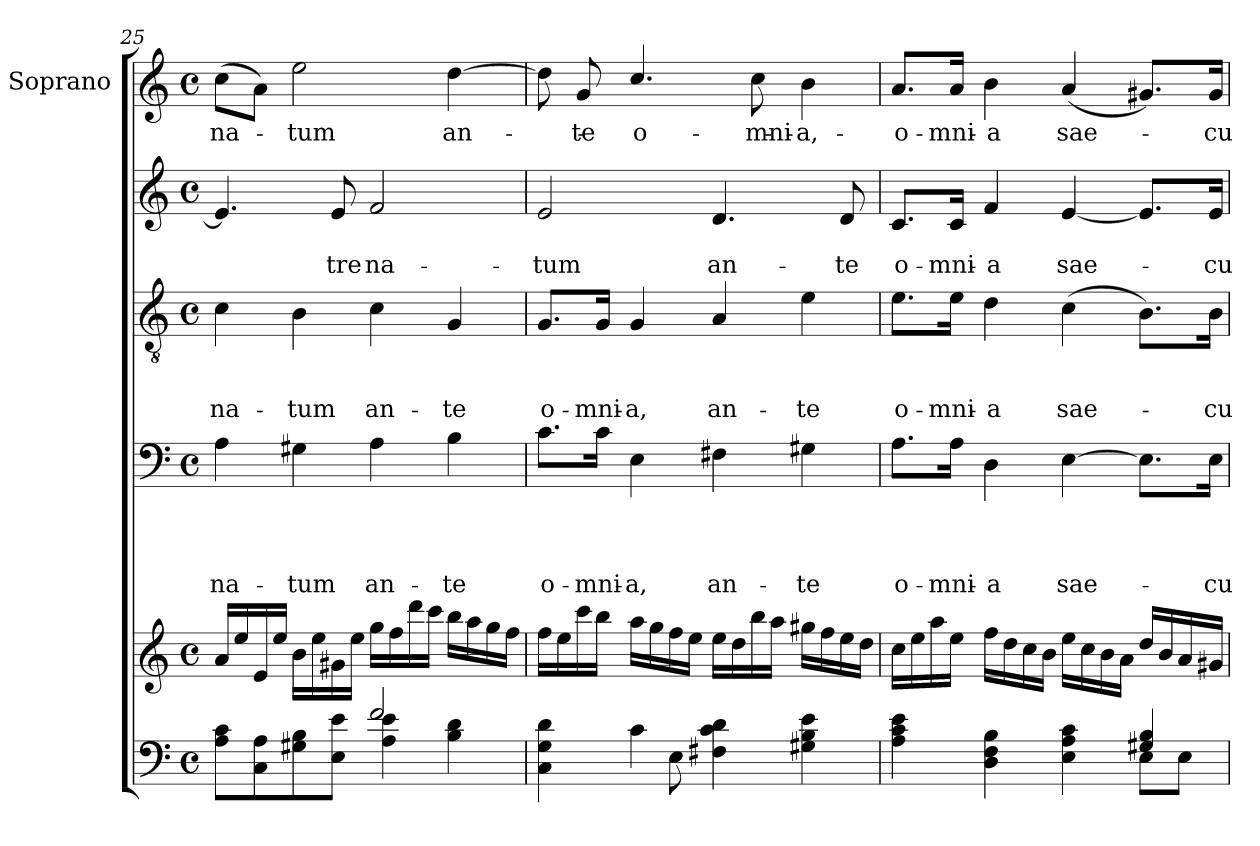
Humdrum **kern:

**kern	**kern	**kern	**text	**text	**text	**text	**kern	**text	**text	**text	**kern	**text	**text	**kern	**text
*part6	*part5	*part4	*part4	*part4	*part4	*part4	*part3	*part3	*part3	*part3	*part2	*part2	*part2	*part1	*part1
*staff6	*staff5	*staff4	*staff4	*staff4	*staff4	*staff4	*staff3	*staff3	*staff3	*staff3	*staff2	*staff2	*staff2	*staff1	*staff1
*	*	*	*	*	*	*	*	*	*	*	*	*	*	*I"Soprano	*
!!LO:PB:g=z
*clefF4	*clefG2	*clefF4	*	*	*	*	*clefGv2	*	*	*	*clefG2	*	*	*clefG2	*
*k[]	*k[]	*k[]	*	*	*	*	*k[]	*	*	*	*k[]	*	*	*k[]	*
*C:	*C:	*C:	*	*	*	*	*C:	*	*	*	*C:	*	*	*C:	*
*M4/4	*M4/4	*M4/4	*	*	*	*	*M4/4	*	*	*	*M4/4	*	*	*M4/4	*
*met(c)	*met(c)	*met(c)	*	*	*	*	*met(c)	*	*	*	*met(c)	*	*	*met(c)	*
=25	=25	=25	=25	=25	=25	=25	=25	=25	=25	=25	=25	=25	=25	=25	=25
*^	*	*	*	*	*	*	*	*	*	*	*	*	*	*	*
!	!	!	!	!	!	!	!LO:LY:b	!	!	!	!LO:LY:b	!	!	!	!	!LO:LY:b
8A\ 8c\L	2ryy	16a/LL	4A\	.	.	.	na-	4c\	.	.	na-	4.e/]	.	.	(>8cc\L	na-
.	.	16ee/	.	.	.	.	.	.	.	.	.	.	.	.	.	.
8C\ 8A\	.	16e/	.	.	.	.	.	.	.	.	.	.	.	.	8a\J)	.
.	.	16ee/JJ	.	.	.	.	.	.	.	.	.	.	.	.	.	.
!	!	!	!	!	!	!	!LO:LY:b	!	!	!	!LO:LY:b	!	!	!	!	!LO:LY:b
8G#X\ 8B\	.	16b\LL	4G#X\	.	.	.	-tum	4B\	.	.	-tum	.	.	.	2ee\	-tum
.	.	16ee\	.	.	.	.	.	.	.	.	.	.	.	.	.	.
!	!	!	!	!	!	!	!	!	!	!	!	!	!	!LO:LY:b	!	!
8E\ 8e\J	.	16g#X\	.	.	.	.	.	.	.	.	.	8e/	.	-tre	.	.
.	.	16ee\JJ	.	.	.	.	.	.	.	.	.	.	.	.	.	.
!	!	!	!	!	!	!	!LO:LY:b	!	!	!	!LO:LY:b	!	!	!LO:LY:b	!	!
2f/	4A\ 4e\	16gg\LL	4A\	.	.	.	an-	4c\	.	.	an-	2f/	.	na-	.	.
.	.	16ff\	.	.	.	.	.	.	.	.	.	.	.	.	.	.
.	.	16ddd\	.	.	.	.	.	.	.	.	.	.	.	.	.	.
.	.	16ccc\JJ	.	.	.	.	.	.	.	.	.	.	.	.	.	.
!	!	!	!	!	!	!	!LO:LY:b	!	!	!	!LO:LY:b	!	!	!	!	!LO:LY:b
.	4B\ 4d\	16bb\LL	4B\	.	.	.	-te	4G/	.	.	-te	.	.	.	[>4dd\	an-
.	.	16aa\	.	.	.	.	.	.	.	.	.	.	.	.	.	.
.	.	16gg\	.	.	.	.	.	.	.	.	.	.	.	.	.	.
.	.	16ff\JJ	.	.	.	.	.	.	.	.	.	.	.	.	.	.
=26	=26	=26	=26	=26	=26	=26	=26	=26	=26	=26	=26	=26	=26	=26	=26	=26
!	!	!	!	!	!	!	!LO:LY:b	!	!	!	!LO:LY:b	!	!	!LO:LY:b	!	!
*	*	*	*	*	*	*	*	*	*	*	*	*	*	*	*^	*
4C\ 4G\ 4d\	4.ryy	16ff\LL	8.c\L	.	.	.	o-	8.G/L	.	.	o-	2e/	.	-tum	8dd\]	8ryy	.
.	.	16ee\	.	.	.	.	.	.	.	.	.	.	.	.	.	.	.
!	!	!	!	!	!	!	!	!	!	!	!	!	!	!	!	!	!LO:LY:b
.	.	16ccc\	.	.	.	.	.	.	.	.	.	.	.	.	8ryy	8g/	-te
!	!	!	!	!	!	!	!LO:LY:b	!	!	!	!LO:LY:b	!	!	!	!	!	!
.	.	16bb\JJ	16c\Jk	.	.	.	-mni-	16G/Jk	.	.	-mni-	.	.	.	.	.	.
!	!	!	!	!	!	!	!LO:LY:b	!	!	!	!LO:LY:b	!	!	!	!	!	!LO:LY:b
4c\	.	16aa\LL	4E\	.	.	.	-a,	4G/	.	.	-a,	.	.	.	4.cc/	4.ryy	-o-
.	.	16gg\	.	.	.	.	.	.	.	.	.	.	.	.	.	.	.
.	8E\	16ff\	.	.	.	.	.	.	.	.	.	.	.	.	.	.	.
.	.	16ee\JJ	.	.	.	.	.	.	.	.	.	.	.	.	.	.	.
!	!	!	!	!	!	!	!LO:LY:b	!	!	!	!LO:LY:b	!	!	!LO:LY:b	!	!	!
4F#X\ 4c\ 4d\	2ryy	16ee\LL	4F#X\	.	.	.	an-	4A/	.	.	an-	4.d/	.	an-	.	.	.
.	.	16dd\	.	.	.	.	.	.	.	.	.	.	.	.	.	.	.
!	!	!	!	!	!	!	!	!	!	!	!	!	!	!	!	!	!LO:LY:b
.	.	16bb\	.	.	.	.	.	.	.	.	.	.	.	.	4.ryy	8cc\	mni-
.	.	16aa\JJ	.	.	.	.	.	.	.	.	.	.	.	.	.	.	.
!	!	!	!	!	!	!	!LO:LY:b	!	!	!	!LO:LY:b	!	!	!	!	!	!LO:LY:b
4G#X\ 4B\ 4e\	.	16gg#X\LL	4G#X\	.	.	.	-te	4e\	.	.	-te	.	.	.	.	4b\	-a,
.	.	16ff\	.	.	.	.	.	.	.	.	.	.	.	.	.	.	.
!	!	!	!	!	!	!	!	!	!	!	!	!	!	!LO:LY:b	!	!	!
.	.	16ee\	.	.	.	.	.	.	.	.	.	8d/	.	-te	.	.	.
.	.	16dd\JJ	.	.	.	.	.	.	.	.	.	.	.	.	.	.	.
*	*	*	*	*	*	*	*	*	*	*	*	*	*	*	*v	*v	*
=27	=27	=27	=27	=27	=27	=27	=27	=27	=27	=27	=27	=27	=27	=27	=27	=27
!	!	!	!	!	!	!	!LO:LY:b	!	!	!	!LO:LY:b	!	!	!LO:LY:b	!	!LO:LY:b
4A\ 4c\ 4e\	2.ryy	16cc\LL	8.A\L	.	.	.	o-	8.e\L	.	.	o-	8.c/L	.	o-	8.a/L	o-
.	.	16ee\	.	.	.	.	.	.	.	.	.	.	.	.	.	.
.	.	16aa\	.	.	.	.	.	.	.	.	.	.	.	.	.	.
!	!	!	!	!	!	!	!LO:LY:b	!	!	!	!LO:LY:b	!	!	!LO:LY:b	!	!LO:LY:b
.	.	16ee\JJ	16A\Jk	.	.	.	-mni-	16e\Jk	.	.	-mni-	16c/Jk	.	-mni-	16a/Jk	-mni-
!	!	!	!	!	!	!	!LO:LY:b	!	!	!	!LO:LY:b	!	!	!LO:LY:b	!	!LO:LY:b
4D\ 4F\ 4B\	.	16ff\LL	4D\	.	.	.	-a	4d\	.	.	-a	4f/	.	-a	4b\	-a
.	.	16dd\	.	.	.	.	.	.	.	.	.	.	.	.	.	.
.	.	16cc\	.	.	.	.	.	.	.	.	.	.	.	.	.	.
.	.	16b\JJ	.	.	.	.	.	.	.	.	.	.	.	.	.	.
!	!	!	!	!	!	!	!LO:LY:b	!	!	!	!LO:LY:b	!	!	!LO:LY:b	!	!LO:LY:b
4E\ 4A\ 4c\	.	16ee\LL	[>4E\	.	.	.	sae-	(>4c\	.	.	sae-	[<4e/	.	sae-	(<4a/	sae-
.	.	16cc\	.	.	.	.	.	.	.	.	.	.	.	.	.	.
.	.	16b\	.	.	.	.	.	.	.	.	.	.	.	.	.	.
.	.	16a\JJ	.	.	.	.	.	.	.	.	.	.	.	.	.	.
4G#X/ 4B/	8E\L	16dd/LL	8.E\L]	.	.	.	.	8.B\L)	.	.	.	8.e/L]	.	.	8.g#X/L)	.
.	.	16b/	.	.	.	.	.	.	.	.	.	.	.	.	.	.
.	8E\J	16a/	.	.	.	.	.	.	.	.	.	.	.	.	.	.
!	!	!	!	!	!	!	!LO:LY:b	!	!	!	!LO:LY:b	!	!	!LO:LY:b	!	!LO:LY:b
.	.	16g#X/JJ	16E\Jk	.	.	.	-cu-	16B\Jk	.	.	-cu-	16e/Jk	.	-cu-	16g#/Jk	-cu-
*v	*v	*	*	*	*	*	*	*	*	*	*	*	*	*	*	*
=	=	=	=	=	=	=	=	=	=	=	=	=	=	=	=
*-	*-	*-	*-	*-	*-	*-	*-	*-	*-	*-	*-	*-	*-	*-	*-
